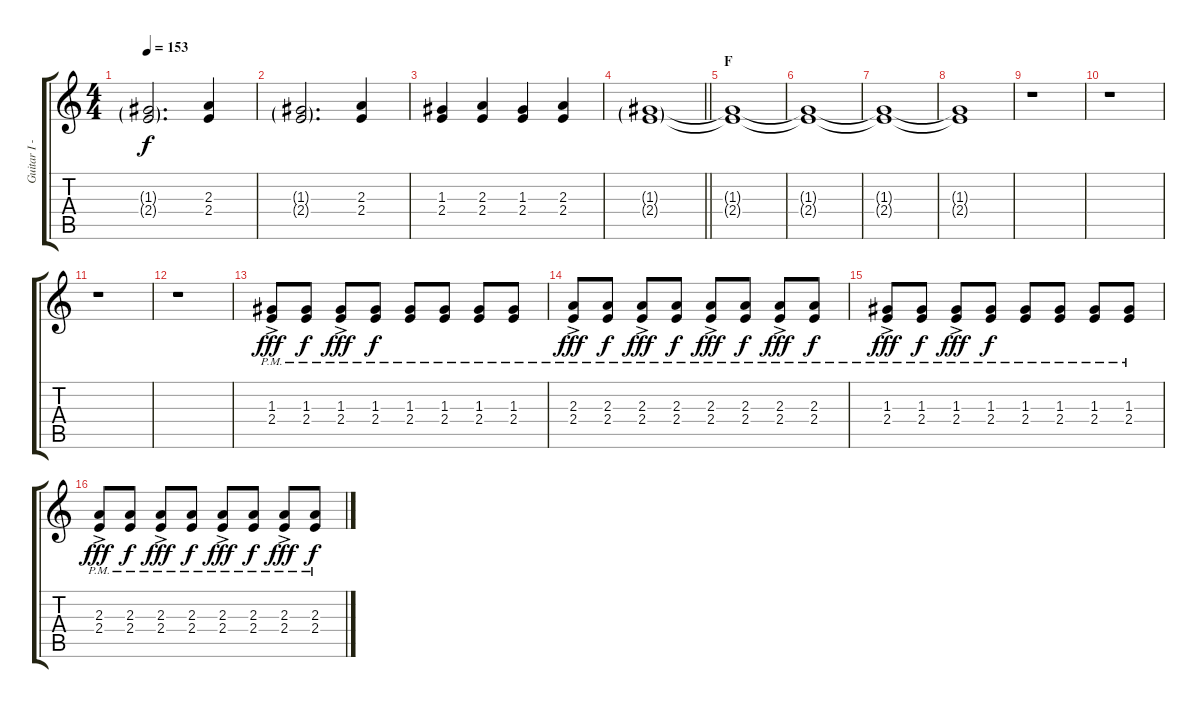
\track ("Guitar I - Gotoh" "Guitar I -") {instrument distortionguitar}
\staff {score tabs}
\tuning (E4 B3 G3 D3 A2 E2) {hide}
\ts (4 4)
\tempo 153
\clef g2
\ks c
(1.3{g} 2.4{g}).2{d dy f} (2.3 2.4).4 |
(1.3{g} 2.4{g}).2{d} (2.3 2.4).4 |
(1.3 2.4).4 (2.3 2.4).4 (1.3 2.4).4 (2.3 2.4).4 |
\barLineRight lightlight
(1.3{g} 2.4{g}).1 |
\section ("" "F")
(1.3{t} 2.4{t}).1 |
(1.3{t} 2.4{t}).1 |
(1.3{t} 2.4{t}).1 |
(1.3{t} 2.4{t}).1 |
r.1 |
r.1 |
r.1 |
r.1 |
(1.3{ac pm} 2.4{ac pm}).8{dy fff} (1.3{pm} 2.4{pm}).8{dy f} (1.3{ac pm} 2.4{ac pm}).8{dy fff} (1.3{pm} 2.4{pm}).8{dy f} (1.3{pm} 2.4{pm}).8 (1.3{pm} 2.4{pm}).8 (1.3{pm} 2.4{pm}).8 (1.3{pm} 2.4{pm}).8 |
(2.3{ac pm} 2.4{ac pm}).8{dy fff} (2.3{pm} 2.4{pm}).8{dy f} (2.3{ac pm} 2.4{ac pm}).8{dy fff} (2.3{pm} 2.4{pm}).8{dy f} (2.3{ac pm} 2.4{ac pm}).8{dy fff} (2.3{pm} 2.4{pm}).8{dy f} (2.3{ac pm} 2.4{ac pm}).8{dy fff} (2.3{pm} 2.4{pm}).8{dy f} |
(1.3{ac pm} 2.4{ac pm}).8{dy fff} (1.3{pm} 2.4{pm}).8{dy f} (1.3{ac pm} 2.4{ac pm}).8{dy fff} (1.3{pm} 2.4{pm}).8{dy f} (1.3{pm} 2.4{pm}).8 (1.3{pm} 2.4{pm}).8 (1.3{pm} 2.4{pm}).8 (1.3{pm} 2.4{pm}).8 |
(2.3{ac pm} 2.4{ac pm}).8{dy fff} (2.3{pm} 2.4{pm}).8{dy f} (2.3{ac pm} 2.4{ac pm}).8{dy fff} (2.3{pm} 2.4{pm}).8{dy f} (2.3{ac pm} 2.4{ac pm}).8{dy fff} (2.3{pm} 2.4{pm}).8{dy f} (2.3{ac pm} 2.4{ac pm}).8{dy fff} (2.3{pm} 2.4{pm}).8{dy f}
